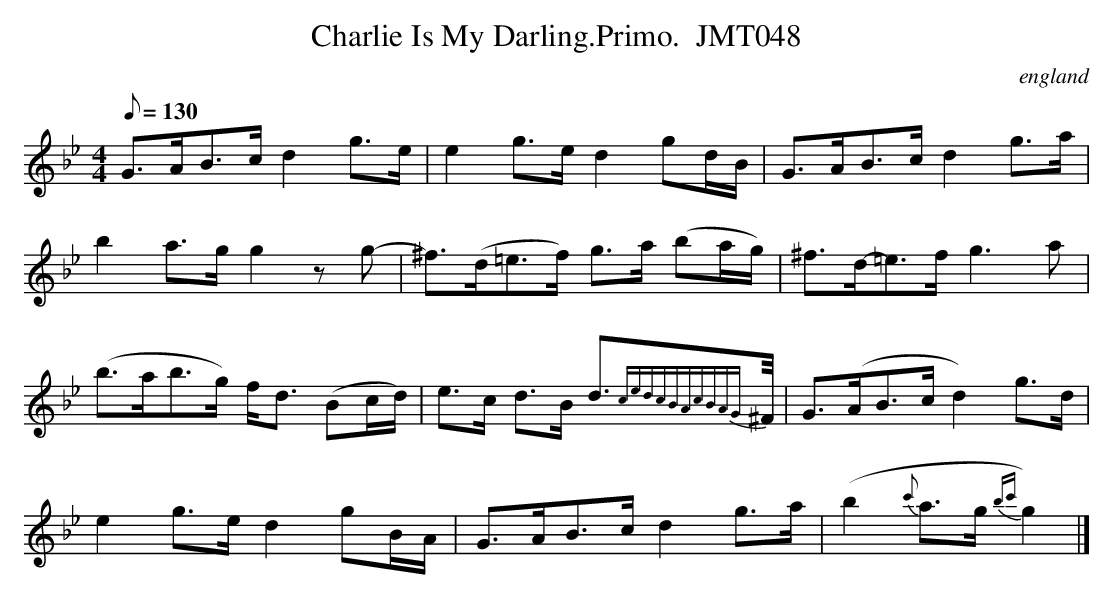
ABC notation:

X:1
T:Charlie Is My Darling.Primo.  JMT048
O:england
M:4/4
L:1/8
Q:130
K:Bb
G>-AB>-c d2g>-e|e2g>-ed2-gd/-B/|G>-AB>-c d2g>-a|
b2a>-gg2zg-|^f>(d=e>f) g>-a (ba/g/)|^f>d-""=e>f-g3a|
(b>ab>g) f<-d (Bc/d/)|e>c d>B 2d>{cedcBAcBAG}^F/|G>(AB>cd2)g>-d|
e2-g>e-d2gB/-A/|G>-AB>-cd2g>-a|(b2{c'}a>g{bc'}g2)|]
